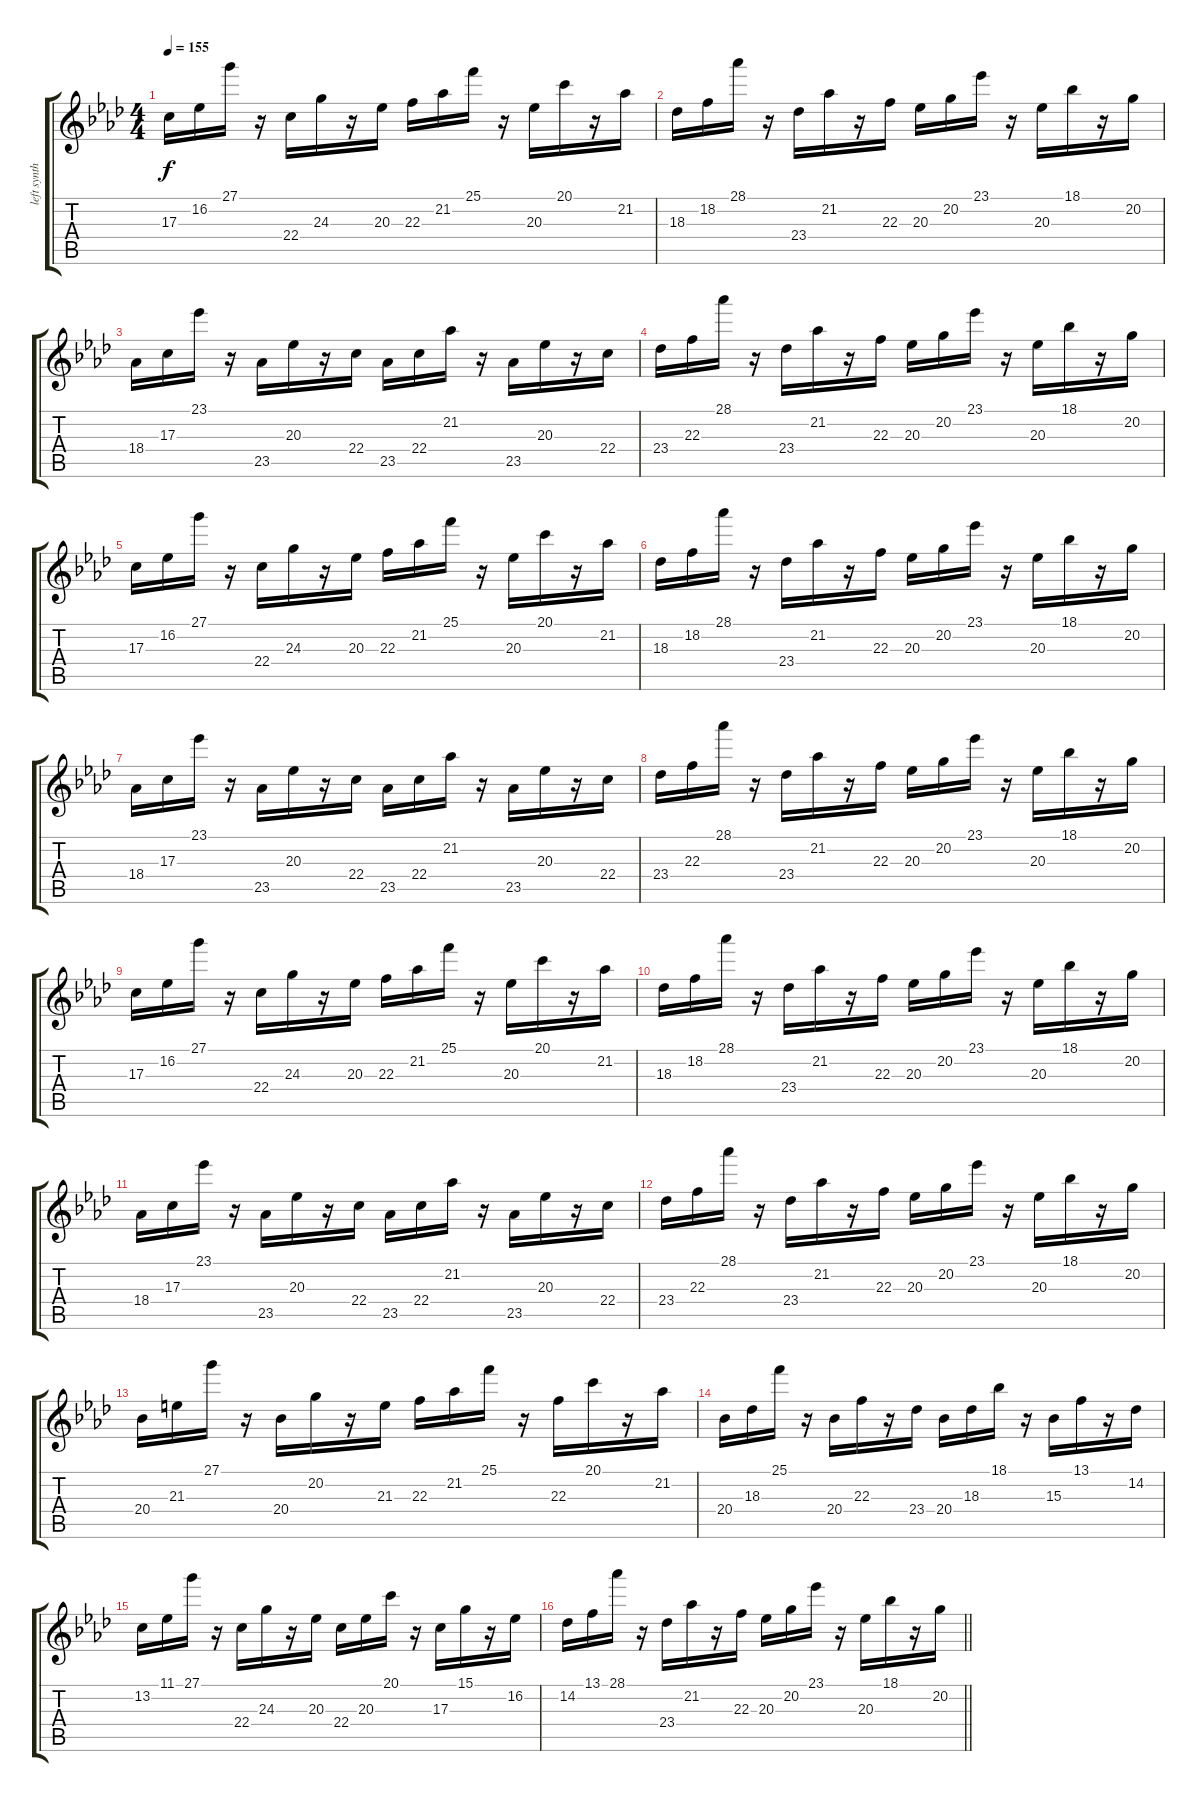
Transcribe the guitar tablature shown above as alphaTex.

\track ("left synth2" "left synth") {instrument lead1square}
\staff {score tabs}
\tuning (E4 B3 G3 D3 A2 E2) {hide}
\ts (4 4)
\tempo 155
\clef g2
\ks ab
17.3.16{dy f} 16.2.16 27.1.16 r.16 22.4.16 24.3.16 r.16 20.3.16 22.3.16 21.2.16 25.1.16 r.16 20.3.16 20.1.16 r.16 21.2.16 |
18.3.16 18.2.16 28.1.16 r.16 23.4.16 21.2.16 r.16 22.3.16 20.3.16 20.2.16 23.1.16 r.16 20.3.16 18.1.16 r.16 20.2.16 |
18.4.16 17.3.16 23.1.16 r.16 23.5.16 20.3.16 r.16 22.4.16 23.5.16 22.4.16 21.2.16 r.16 23.5.16 20.3.16 r.16 22.4.16 |
23.4.16 22.3.16 28.1.16 r.16 23.4.16 21.2.16 r.16 22.3.16 20.3.16 20.2.16 23.1.16 r.16 20.3.16 18.1.16 r.16 20.2.16 |
17.3.16 16.2.16 27.1.16 r.16 22.4.16 24.3.16 r.16 20.3.16 22.3.16 21.2.16 25.1.16 r.16 20.3.16 20.1.16 r.16 21.2.16 |
18.3.16 18.2.16 28.1.16 r.16 23.4.16 21.2.16 r.16 22.3.16 20.3.16 20.2.16 23.1.16 r.16 20.3.16 18.1.16 r.16 20.2.16 |
18.4.16 17.3.16 23.1.16 r.16 23.5.16 20.3.16 r.16 22.4.16 23.5.16 22.4.16 21.2.16 r.16 23.5.16 20.3.16 r.16 22.4.16 |
23.4.16 22.3.16 28.1.16 r.16 23.4.16 21.2.16 r.16 22.3.16 20.3.16 20.2.16 23.1.16 r.16 20.3.16 18.1.16 r.16 20.2.16 |
17.3.16 16.2.16 27.1.16 r.16 22.4.16 24.3.16 r.16 20.3.16 22.3.16 21.2.16 25.1.16 r.16 20.3.16 20.1.16 r.16 21.2.16 |
18.3.16 18.2.16 28.1.16 r.16 23.4.16 21.2.16 r.16 22.3.16 20.3.16 20.2.16 23.1.16 r.16 20.3.16 18.1.16 r.16 20.2.16 |
18.4.16 17.3.16 23.1.16 r.16 23.5.16 20.3.16 r.16 22.4.16 23.5.16 22.4.16 21.2.16 r.16 23.5.16 20.3.16 r.16 22.4.16 |
23.4.16 22.3.16 28.1.16 r.16 23.4.16 21.2.16 r.16 22.3.16 20.3.16 20.2.16 23.1.16 r.16 20.3.16 18.1.16 r.16 20.2.16 |
20.4.16 21.3.16 27.1.16 r.16 20.4.16 20.2.16 r.16 21.3.16 22.3.16 21.2.16 25.1.16 r.16 22.3.16 20.1.16 r.16 21.2.16 |
20.4.16 18.3.16 25.1.16 r.16 20.4.16 22.3.16 r.16 23.4.16 20.4.16 18.3.16 18.1.16 r.16 15.3.16 13.1.16 r.16 14.2.16 |
13.2.16 11.1.16 27.1.16 r.16 22.4.16 24.3.16 r.16 20.3.16 22.4.16 20.3.16 20.1.16 r.16 17.3.16 15.1.16 r.16 16.2.16 |
\barLineRight lightlight
14.2.16 13.1.16 28.1.16 r.16 23.4.16 21.2.16 r.16 22.3.16 20.3.16 20.2.16 23.1.16 r.16 20.3.16 18.1.16 r.16 20.2.16
